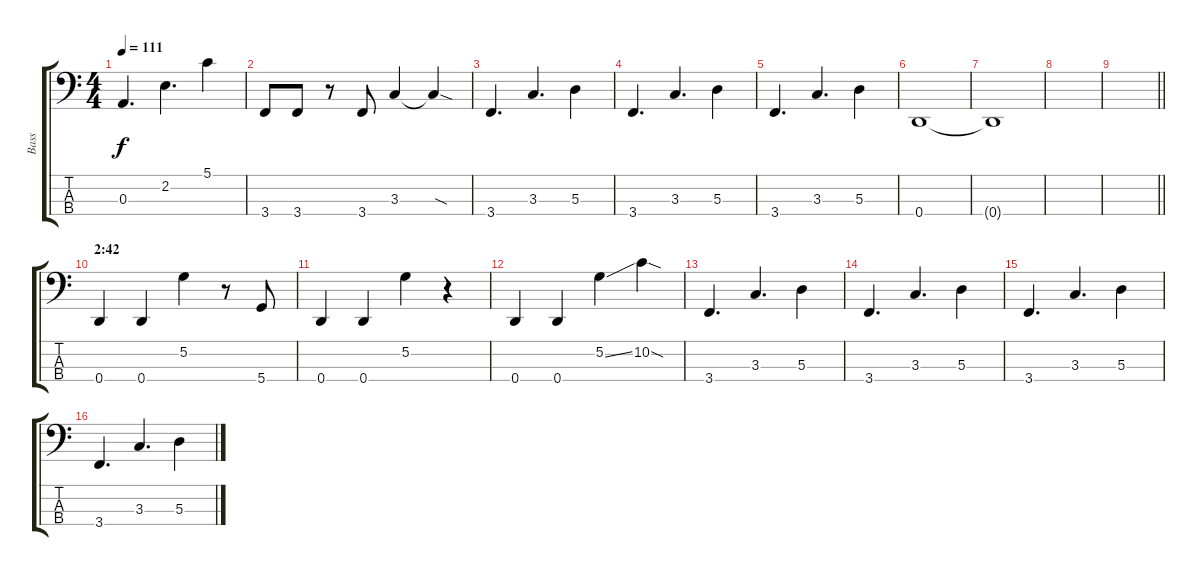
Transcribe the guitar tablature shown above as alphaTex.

\track ("Bass" "Bass") {instrument electricbassfinger}
\staff {score tabs}
\tuning (G2 D2 A1 D1) {hide}
\ts (4 4)
\tempo 111
\clef f4
\ks c
0.3.4{d dy f} 2.2.4{d} 5.1.4 |
3.4.8 3.4.8 r.8 3.4.8 3.3.4 3.3{sod t}.4 |
3.4.4{d} 3.3.4{d} 5.3.4 |
3.4.4{d} 3.3.4{d} 5.3.4 |
3.4.4{d} 3.3.4{d} 5.3.4 |
0.4.1 |
0.4{t}.1 |
|
\barLineRight lightlight
|
\section ("" "2:42")
0.4.4 0.4.4 5.2.4 r.8 5.4.8 |
0.4.4 0.4.4 5.2.4 r.4 |
0.4.4 0.4.4 5.2{ss}.4 10.2{sod}.4 |
3.4.4{d} 3.3.4{d} 5.3.4 |
3.4.4{d} 3.3.4{d} 5.3.4 |
3.4.4{d} 3.3.4{d} 5.3.4 |
3.4.4{d} 3.3.4{d} 5.3.4
